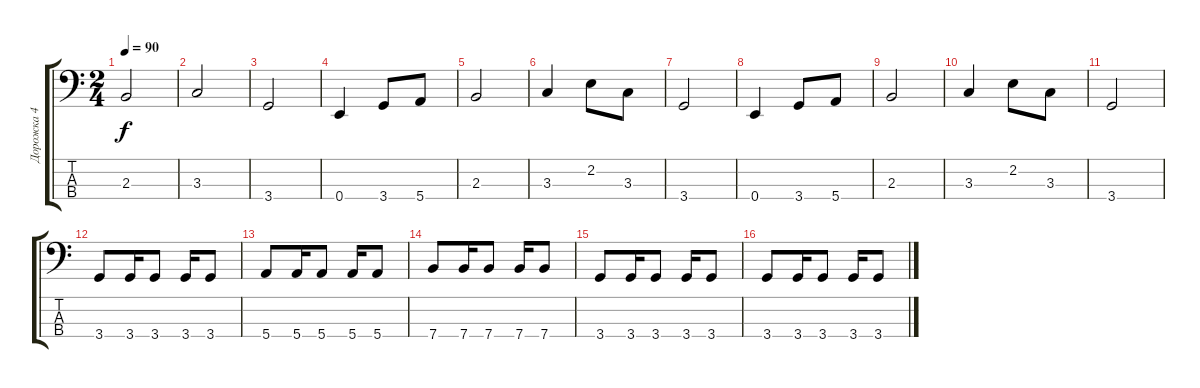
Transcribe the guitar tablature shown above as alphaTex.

\track ("Дорожка 4" "Дорожка 4") {instrument electricbassfinger}
\staff {score tabs}
\tuning (G2 D2 A1 E1) {hide}
\ts (2 4)
\tempo 90
\clef f4
\ks c
2.3.2{dy f} |
3.3.2 |
3.4.2 |
0.4.4 3.4.8 5.4.8 |
2.3.2 |
3.3.4 2.2.8 3.3.8 |
3.4.2 |
0.4.4 3.4.8 5.4.8 |
2.3.2 |
3.3.4 2.2.8 3.3.8 |
3.4.2 |
3.4.8 3.4.16 3.4.8 3.4.16 3.4.8 |
5.4.8 5.4.16 5.4.8 5.4.16 5.4.8 |
7.4.8 7.4.16 7.4.8 7.4.16 7.4.8 |
3.4.8 3.4.16 3.4.8 3.4.16 3.4.8 |
3.4.8 3.4.16 3.4.8 3.4.16 3.4.8
